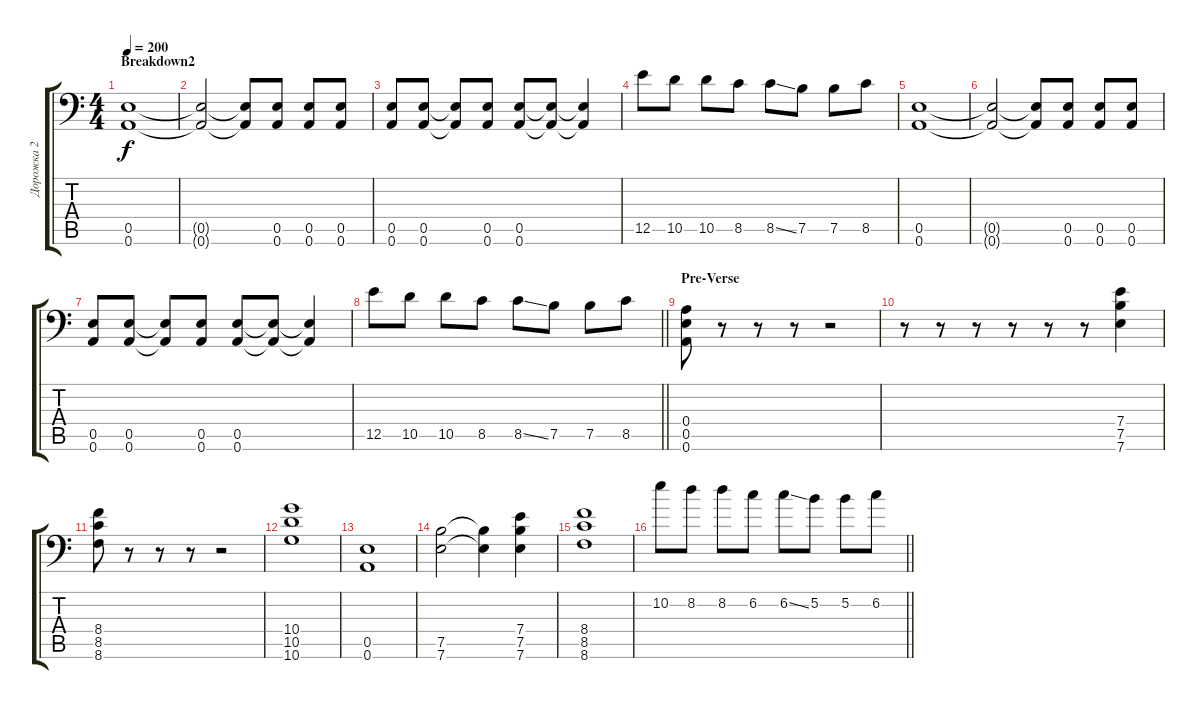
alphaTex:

\track ("Дорожка 2" "Дорожка 2") {instrument distortionguitar}
\staff {score tabs}
\tuning (B3 Gb3 D3 A2 E2 A1) {hide}
\ts (4 4)
\section ("" "Breakdown2")
\tempo 200
\clef f4
\ks c
(0.5 0.6).1{dy f} |
(0.5{t} 0.6{t}).2 (0.5{t} 0.6{t}).8 (0.5 0.6).8 (0.5 0.6).8 (0.5 0.6).8 |
(0.5 0.6).8 (0.5 0.6).8 (0.5{t} 0.6{t}).8 (0.5 0.6).8 (0.5 0.6).8 (0.5{t} 0.6{t}).8 (0.5{t} 0.6{t}).4 |
12.5.8 10.5.8 10.5.8 8.5.8 8.5{ss}.8 7.5.8 7.5.8 8.5.8 |
(0.5 0.6).1 |
(0.5{t} 0.6{t}).2 (0.5{t} 0.6{t}).8 (0.5 0.6).8 (0.5 0.6).8 (0.5 0.6).8 |
(0.5 0.6).8 (0.5 0.6).8 (0.5{t} 0.6{t}).8 (0.5 0.6).8 (0.5 0.6).8 (0.5{t} 0.6{t}).8 (0.5{t} 0.6{t}).4 |
\barLineRight lightlight
12.5.8 10.5.8 10.5.8 8.5.8 8.5{ss}.8 7.5.8 7.5.8 8.5.8 |
\section ("" "Pre-Verse")
(0.4 0.5 0.6).8 r.8 r.8 r.8 r.2 |
r.8 r.8 r.8 r.8 r.8 r.8 (7.4 7.5 7.6).4 |
(8.4 8.5 8.6).8 r.8 r.8 r.8 r.2 |
(10.4 10.5 10.6).1 |
(0.5 0.6).1 |
(7.5 7.6).2 (7.5{t} 7.6{t}).4 (7.4 7.5 7.6).4 |
(8.4 8.5 8.6).1 |
\barLineRight lightlight
10.2.8 8.2.8 8.2.8 6.2.8 6.2{ss}.8 5.2.8 5.2.8 6.2.8
